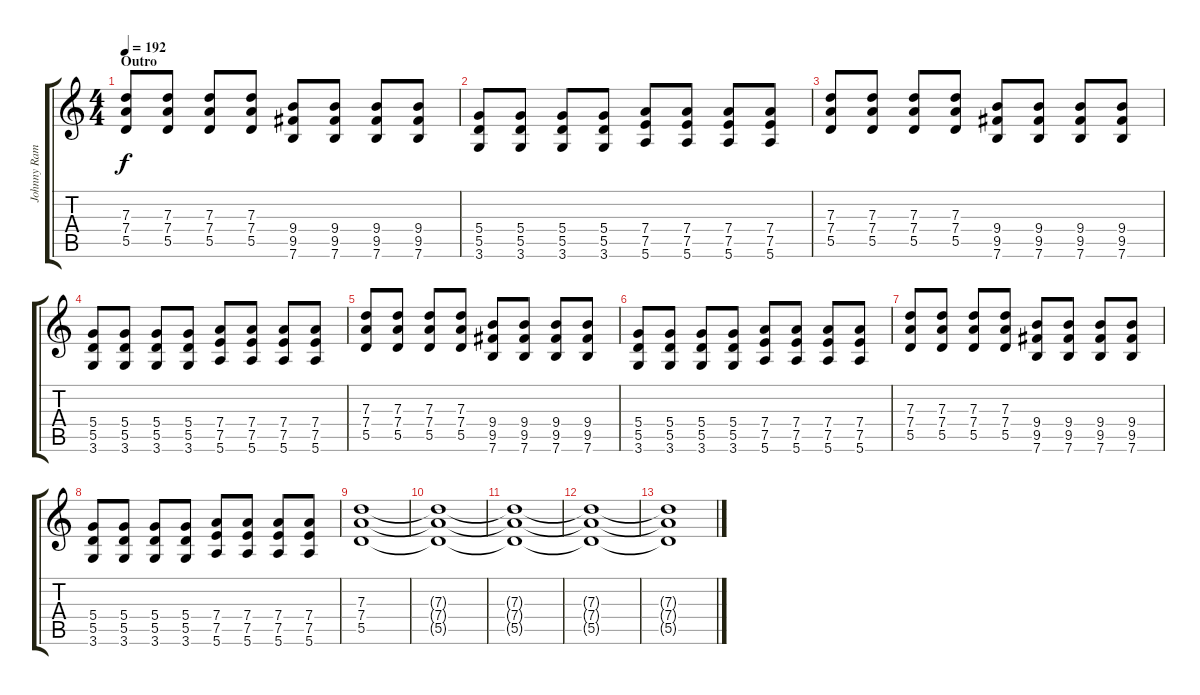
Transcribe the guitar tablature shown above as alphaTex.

\track ("Johnny Ramone" "Johnny Ram") {instrument overdrivenguitar}
\staff {score tabs}
\tuning (E4 B3 G3 D3 A2 E2) {hide}
\ts (4 4)
\section ("" "Outro")
\tempo 192
\clef g2
\ks c
(7.3 7.4 5.5).8{dy f} (7.3 7.4 5.5).8 (7.3 7.4 5.5).8 (7.3 7.4 5.5).8 (9.4 9.5 7.6).8 (9.4 9.5 7.6).8 (9.4 9.5 7.6).8 (9.4 9.5 7.6).8 |
(5.4 5.5 3.6).8 (5.4 5.5 3.6).8 (5.4 5.5 3.6).8 (5.4 5.5 3.6).8 (7.4 7.5 5.6).8 (7.4 7.5 5.6).8 (7.4 7.5 5.6).8 (7.4 7.5 5.6).8 |
(7.3 7.4 5.5).8 (7.3 7.4 5.5).8 (7.3 7.4 5.5).8 (7.3 7.4 5.5).8 (9.4 9.5 7.6).8 (9.4 9.5 7.6).8 (9.4 9.5 7.6).8 (9.4 9.5 7.6).8 |
(5.4 5.5 3.6).8 (5.4 5.5 3.6).8 (5.4 5.5 3.6).8 (5.4 5.5 3.6).8 (7.4 7.5 5.6).8 (7.4 7.5 5.6).8 (7.4 7.5 5.6).8 (7.4 7.5 5.6).8 |
(7.3 7.4 5.5).8 (7.3 7.4 5.5).8 (7.3 7.4 5.5).8 (7.3 7.4 5.5).8 (9.4 9.5 7.6).8 (9.4 9.5 7.6).8 (9.4 9.5 7.6).8 (9.4 9.5 7.6).8 |
(5.4 5.5 3.6).8 (5.4 5.5 3.6).8 (5.4 5.5 3.6).8 (5.4 5.5 3.6).8 (7.4 7.5 5.6).8 (7.4 7.5 5.6).8 (7.4 7.5 5.6).8 (7.4 7.5 5.6).8 |
(7.3 7.4 5.5).8 (7.3 7.4 5.5).8 (7.3 7.4 5.5).8 (7.3 7.4 5.5).8 (9.4 9.5 7.6).8 (9.4 9.5 7.6).8 (9.4 9.5 7.6).8 (9.4 9.5 7.6).8 |
(5.4 5.5 3.6).8 (5.4 5.5 3.6).8 (5.4 5.5 3.6).8 (5.4 5.5 3.6).8 (7.4 7.5 5.6).8 (7.4 7.5 5.6).8 (7.4 7.5 5.6).8 (7.4 7.5 5.6).8 |
(7.3 7.4 5.5).1 |
(7.3{t} 7.4{t} 5.5{t}).1 |
(7.3{t} 7.4{t} 5.5{t}).1 |
(7.3{t} 7.4{t} 5.5{t}).1 |
(7.3{t} 7.4{t} 5.5{t}).1
